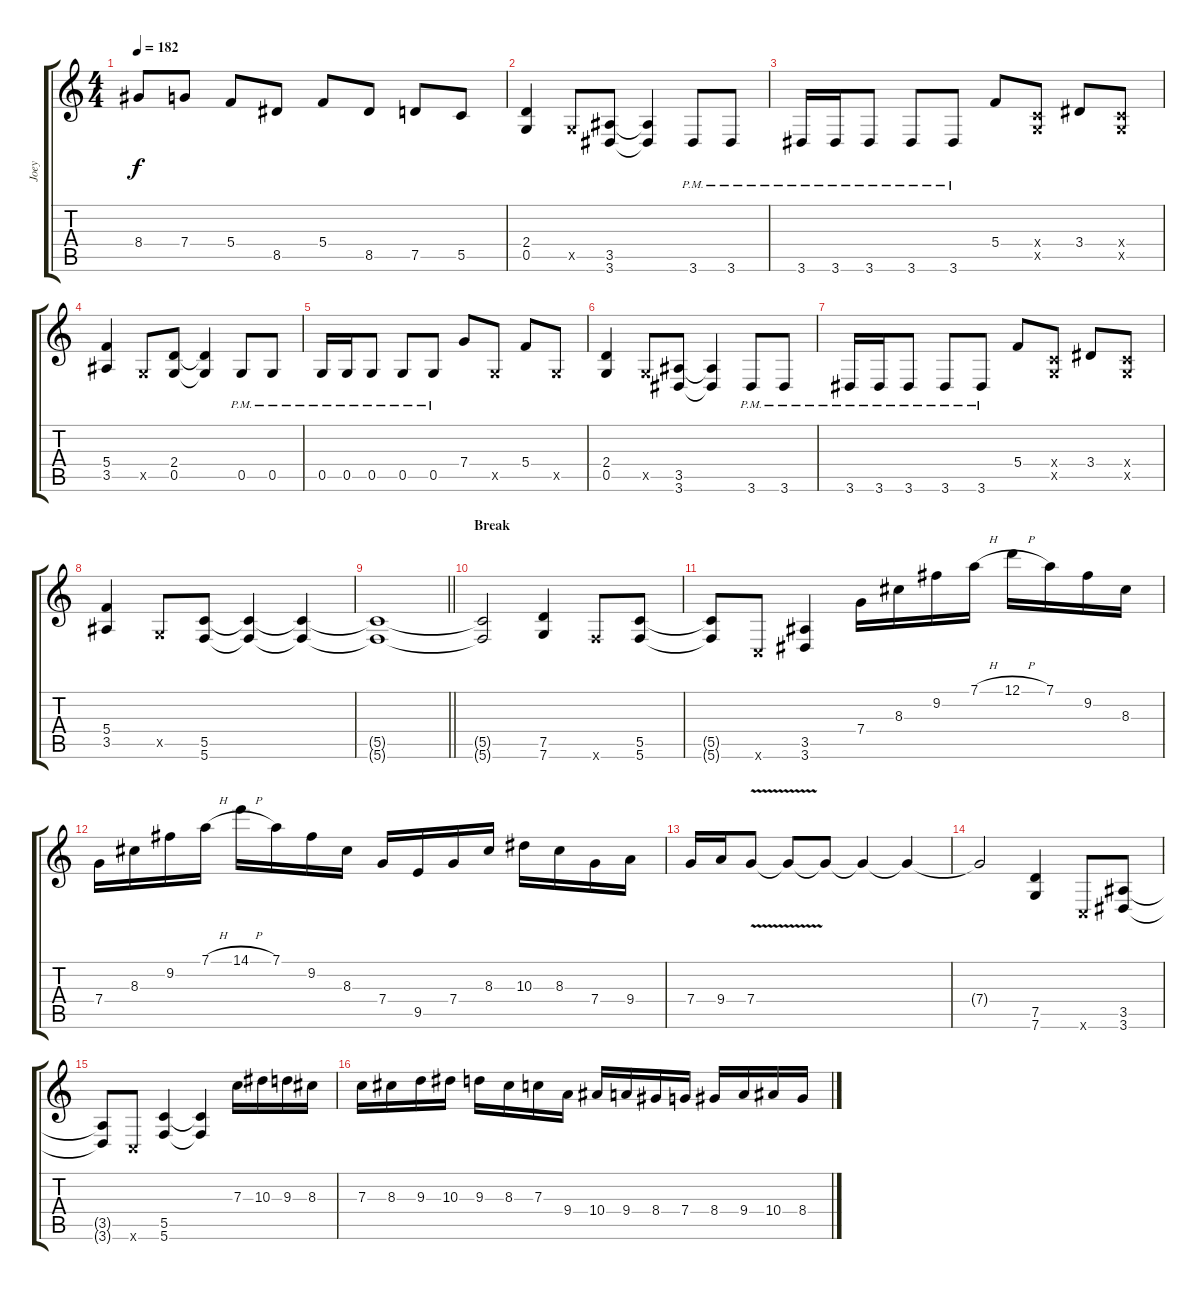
\track ("Joey" "Joey") {instrument distortionguitar}
\staff {score tabs}
\tuning (D4 A3 F3 C3 G2 C2) {hide}
\ts (4 4)
\tempo 182
\clef g2
\ks c
8.4.8{dy f} 7.4.8 5.4.8 8.5.8 5.4.8 8.5.8 7.5.8 5.5.8 |
(2.4 0.5).4 0.5{x}.8 (3.5 3.6).8 (3.5{t} 3.6{t}).4 3.6{pm}.8 3.6{pm}.8 |
3.6{pm}.16 3.6{pm}.16 3.6{pm}.8 3.6{pm}.8 3.6{pm}.8 5.4.8 (0.4{x} 0.5{x}).8 3.4.8 (0.4{x} 0.5{x}).8 |
(5.4 3.5).4 0.5{x}.8 (2.4 0.5).8 (2.4{t} 0.5{t}).4 0.5{pm}.8 0.5{pm}.8 |
0.5{pm}.16 0.5{pm}.16 0.5{pm}.8 0.5{pm}.8 0.5{pm}.8 7.4.8 0.5{x}.8 5.4.8 0.5{x}.8 |
(2.4 0.5).4 0.5{x}.8 (3.5 3.6).8 (3.5{t} 3.6{t}).4 3.6{pm}.8 3.6{pm}.8 |
3.6{pm}.16 3.6{pm}.16 3.6{pm}.8 3.6{pm}.8 3.6{pm}.8 5.4.8 (0.4{x} 0.5{x}).8 3.4.8 (0.4{x} 0.5{x}).8 |
(5.4 3.5).4 0.5{x}.8 (5.5 5.6).8 (5.5{t} 5.6{t}).4 (5.5{t} 5.6{t}).4 |
\barLineRight lightlight
(5.5{t} 5.6{t}).1 |
\section ("" "Break")
(5.5{t} 5.6{t}).2 (7.5 7.6).4 5.6{x}.8 (5.5 5.6).8 |
(5.5{t} 5.6{t}).8 0.6{x}.8 (3.5 3.6).4 7.4.16 8.3.16 9.2.16 7.1{h}.16 12.1{h}.16 7.1.16 9.2.16 8.3.16 |
7.4.16 8.3.16 9.2.16 7.1{h}.16 14.1{h}.16 7.1.16 9.2.16 8.3.16 7.4.16 9.5.16 7.4.16 8.3.16 10.3.16 8.3.16 7.4.16 9.4.16 |
7.4.16 9.4.16 7.4{v}.8 7.4{t}.8 7.4{t}.8 7.4{t}.4 7.4{t}.4 |
7.4{t}.2 (7.5 7.6).4 0.6{x}.8 (3.5 3.6).8 |
(3.5{t} 3.6{t}).8 0.6{x}.8 (5.5 5.6).4 (5.5{t} 5.6{t}).4 7.3.16 10.3.16 9.3.16 8.3.16 |
7.3.16 8.3.16 9.3.16 10.3.16 9.3.16 8.3.16 7.3.16 9.4.16 10.4.16 9.4.16 8.4.16 7.4.16 8.4.16 9.4.16 10.4.16 8.4.16
